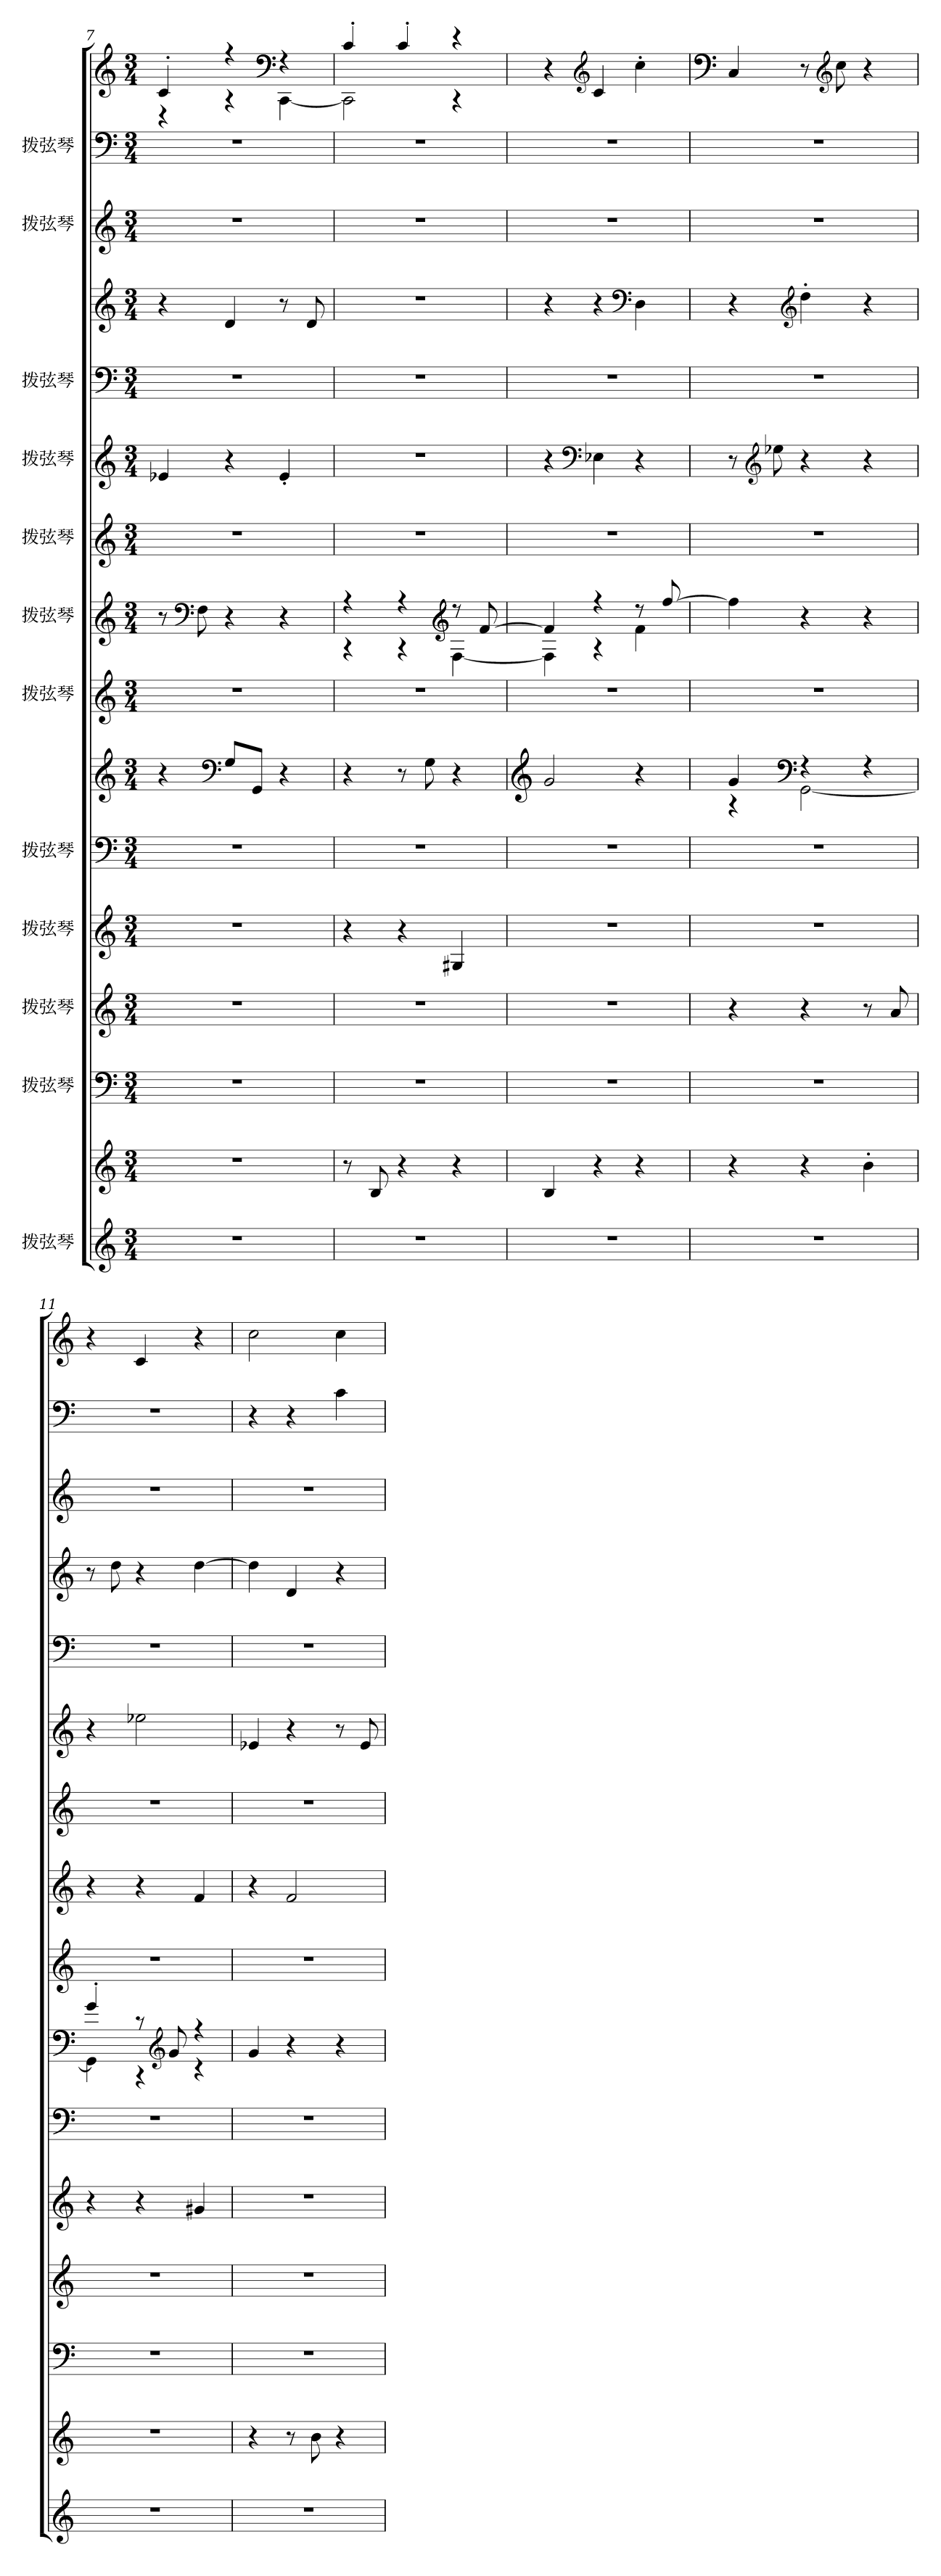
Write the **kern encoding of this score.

**kern	**kern	**kern	**kern	**kern	**kern	**kern	**kern	**kern	**kern	**kern	**kern	**kern	**kern	**kern	**kern
*part12	*part12	*part11	*part10	*part9	*part8	*part8	*part7	*part6	*part5	*part4	*part3	*part3	*part2	*part1	*part1
*staff16	*staff15	*staff14	*staff13	*staff12	*staff11	*staff10	*staff9	*staff8	*staff7	*staff6	*staff5	*staff4	*staff3	*staff2	*staff1
*I"拨弦琴	*	*I"拨弦琴	*I"拨弦琴	*I"拨弦琴	*I"拨弦琴	*	*I"拨弦琴	*I"拨弦琴	*I"拨弦琴	*I"拨弦琴	*I"拨弦琴	*	*I"拨弦琴	*I"拨弦琴	*
*clefG2	*clefG2	*clefF4	*clefG2	*clefG2	*clefF4	*clefG2	*clefG2	*clefG2	*clefG2	*clefG2	*clefF4	*clefG2	*clefG2	*clefF4	*clefG2
*k[]	*k[]	*k[]	*k[]	*k[]	*k[]	*k[]	*k[]	*k[]	*k[]	*k[]	*k[]	*k[]	*k[]	*k[]	*k[]
*M3/4	*M3/4	*M3/4	*M3/4	*M3/4	*M3/4	*M3/4	*M3/4	*M3/4	*M3/4	*M3/4	*M3/4	*M3/4	*M3/4	*M3/4	*M3/4
=7	=7	=7	=7	=7	=7	=7	=7	=7	=7	=7	=7	=7	=7	=7	=7
*	*	*	*	*	*	*	*	*	*	*	*	*	*	*	*^
2.r	2.r	2.r	2.r	2.r	2.r	4r	2.r	8r	2.r	4e-X/	2.r	4r	2.r	2.r	4c'/	4r
*	*	*	*	*	*	*	*	*clefF4	*	*	*	*	*	*	*	*
.	.	.	.	.	.	.	.	8F\	.	.	.	.	.	.	.	.
*	*	*	*	*	*	*clefF4	*	*	*	*	*	*	*	*	*	*
.	.	.	.	.	.	8G/L	.	4r	.	4r	.	4d/	.	.	4r	4r
.	.	.	.	.	.	8GG/J	.	.	.	.	.	.	.	.	.	.
*	*	*	*	*	*	*	*	*	*	*	*	*	*	*	*clefF4	*
.	.	.	.	.	.	4r	.	4r	.	4e-'/	.	8r	.	.	4r	[4CC\
.	.	.	.	.	.	.	.	.	.	.	.	8d/	.	.	.	.
=8	=8	=8	=8	=8	=8	=8	=8	=8	=8	=8	=8	=8	=8	=8	=8	=8
*	*	*	*	*	*	*	*	*^	*	*	*	*	*	*	*	*
2.r	8r	2.r	2.r	4r	2.r	4r	2.r	4r	4r	2.r	2.r	2.r	2.r	2.r	2.r	4c'/	2CC\]
.	8B/	.	.	.	.	.	.	.	.	.	.	.	.	.	.	.	.
.	4r	.	.	4r	.	8r	.	4r	4r	.	.	.	.	.	.	4c'/	.
.	.	.	.	.	.	8G\	.	.	.	.	.	.	.	.	.	.	.
*	*	*	*	*	*	*	*	*clefG2	*	*	*	*	*	*	*	*	*
.	4r	.	.	4G#X/	.	4r	.	8r	[4F\	.	.	.	.	.	.	4r	4r
.	.	.	.	.	.	.	.	[8f/	.	.	.	.	.	.	.	.	.
*	*	*	*	*	*	*	*	*	*	*	*	*	*	*	*	*v	*v
=9	=9	=9	=9	=9	=9	=9	=9	=9	=9	=9	=9	=9	=9	=9	=9	=9
*	*	*	*	*	*	*clefG2	*	*	*	*	*	*	*	*	*	*
2.r	4B/	2.r	2.r	2.r	2.r	2g/	2.r	4f/]	4F\]	2.r	4r	2.r	4r	2.r	2.r	4r
*	*	*	*	*	*	*	*	*	*	*	*clefF4	*	*	*	*	*clefG2
.	4r	.	.	.	.	.	.	4r	4r	.	4E-X\	.	4r	.	.	4c/
*	*	*	*	*	*	*	*	*	*	*	*	*	*clefF4	*	*	*
.	4r	.	.	.	.	4r	.	8r	4f\	.	4r	.	4D\	.	.	4cc'\
.	.	.	.	.	.	.	.	[8ff/	.	.	.	.	.	.	.	.
*	*	*	*	*	*	*	*	*v	*v	*	*	*	*	*	*	*
!!LO:PB:g=z
=10	=10	=10	=10	=10	=10	=10	=10	=10	=10	=10	=10	=10	=10	=10	=10
*	*	*	*	*	*	*	*	*	*	*	*	*	*	*	*clefF4
*	*	*	*	*	*	*^	*	*	*	*	*	*	*	*	*
2.r	4r	2.r	4r	2.r	2.r	4g/	4r	2.r	4ff\]	2.r	8r	2.r	4r	2.r	2.r	4C/
*	*	*	*	*	*	*	*	*	*	*	*clefG2	*	*	*	*	*
.	.	.	.	.	.	.	.	.	.	.	8ee-X\	.	.	.	.	.
*	*	*	*	*	*	*clefF4	*	*	*	*	*	*	*clefG2	*	*	*
.	4r	.	4r	.	.	4r	[2GG\	.	4r	.	4r	.	4dd'\	.	.	8r
*	*	*	*	*	*	*	*	*	*	*	*	*	*	*	*	*clefG2
.	.	.	.	.	.	.	.	.	.	.	.	.	.	.	.	8cc\
.	4b'\	.	8r	.	.	4r	.	.	4r	.	4r	.	4r	.	.	4r
.	.	.	8a/	.	.	.	.	.	.	.	.	.	.	.	.	.
=11	=11	=11	=11	=11	=11	=11	=11	=11	=11	=11	=11	=11	=11	=11	=11	=11
2.r	2.r	2.r	2.r	4r	2.r	4g'/	4GG\]	2.r	4r	2.r	4r	2.r	8r	2.r	2.r	4r
.	.	.	.	.	.	.	.	.	.	.	.	.	8dd\	.	.	.
.	.	.	.	4r	.	8r	4r	.	4r	.	2ee-X\	.	4r	.	.	4c/
*	*	*	*	*	*	*clefG2	*	*	*	*	*	*	*	*	*	*
.	.	.	.	.	.	8g/	.	.	.	.	.	.	.	.	.	.
.	.	.	.	4g#X/	.	4r	4r	.	4f/	.	.	.	[4dd\	.	.	4r
*	*	*	*	*	*	*v	*v	*	*	*	*	*	*	*	*	*
=12	=12	=12	=12	=12	=12	=12	=12	=12	=12	=12	=12	=12	=12	=12	=12
2.r	4r	2.r	2.r	2.r	2.r	4g/	2.r	4r	2.r	4e-X/	2.r	4dd\]	2.r	4r	2cc\
.	8r	.	.	.	.	4r	.	2f/	.	4r	.	4d/	.	4r	.
.	8b\	.	.	.	.	.	.	.	.	.	.	.	.	.	.
.	4r	.	.	.	.	4r	.	.	.	8r	.	4r	.	4c\	4cc\
.	.	.	.	.	.	.	.	.	.	8e-/	.	.	.	.	.
=	=	=	=	=	=	=	=	=	=	=	=	=	=	=	=
*-	*-	*-	*-	*-	*-	*-	*-	*-	*-	*-	*-	*-	*-	*-	*-
